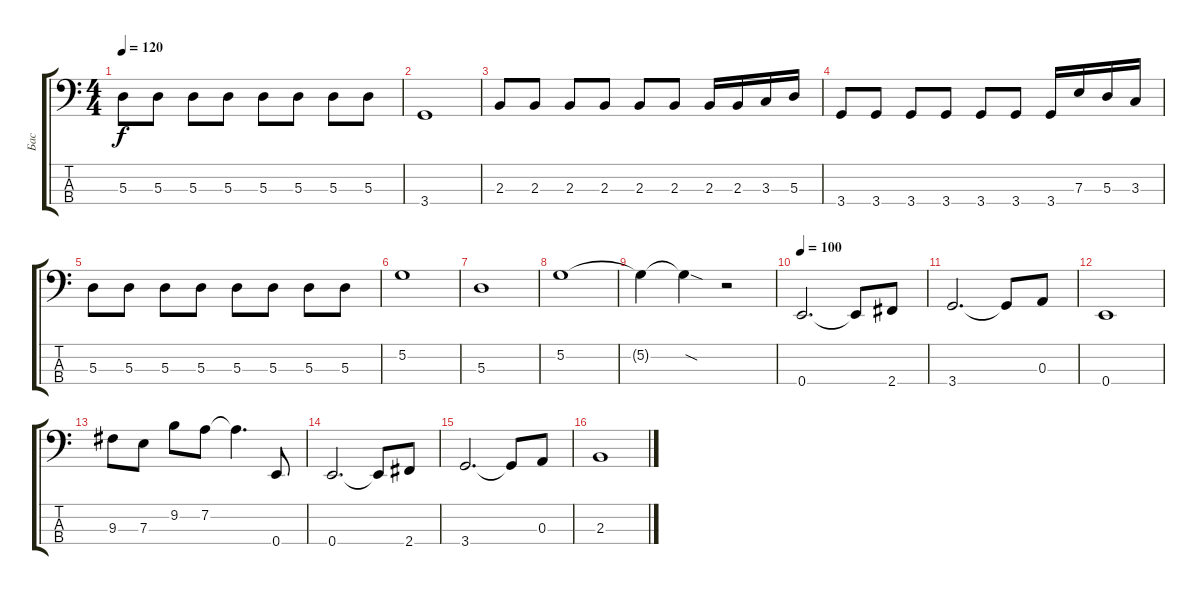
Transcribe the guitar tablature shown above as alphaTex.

\track ("Бас" "Бас") {instrument electricbassfinger}
\staff {score tabs}
\tuning (G2 D2 A1 E1) {hide}
\ts (4 4)
\tempo 120
\clef f4
\ks c
5.3.8{dy f} 5.3.8 5.3.8 5.3.8 5.3.8 5.3.8 5.3.8 5.3.8 |
3.4.1 |
2.3.8 2.3.8 2.3.8 2.3.8 2.3.8 2.3.8 2.3.16 2.3.16 3.3.16 5.3.16 |
3.4.8 3.4.8 3.4.8 3.4.8 3.4.8 3.4.8 3.4.16 7.3.16 5.3.16 3.3.16 |
5.3.8 5.3.8 5.3.8 5.3.8 5.3.8 5.3.8 5.3.8 5.3.8 |
5.2.1 |
5.3.1 |
5.2.1 |
5.2{t}.4 5.2{sod t}.4 r.2 |
\tempo 100
0.4.2{d} 0.4{t}.8 2.4.8 |
3.4.2{d} 3.4{t}.8 0.3.8 |
0.4.1 |
9.3.8 7.3.8 9.2.8 7.2.8 7.2{t}.4{d} 0.4.8 |
0.4.2{d} 0.4{t}.8 2.4.8 |
3.4.2{d} 3.4{t}.8 0.3.8 |
2.3.1
